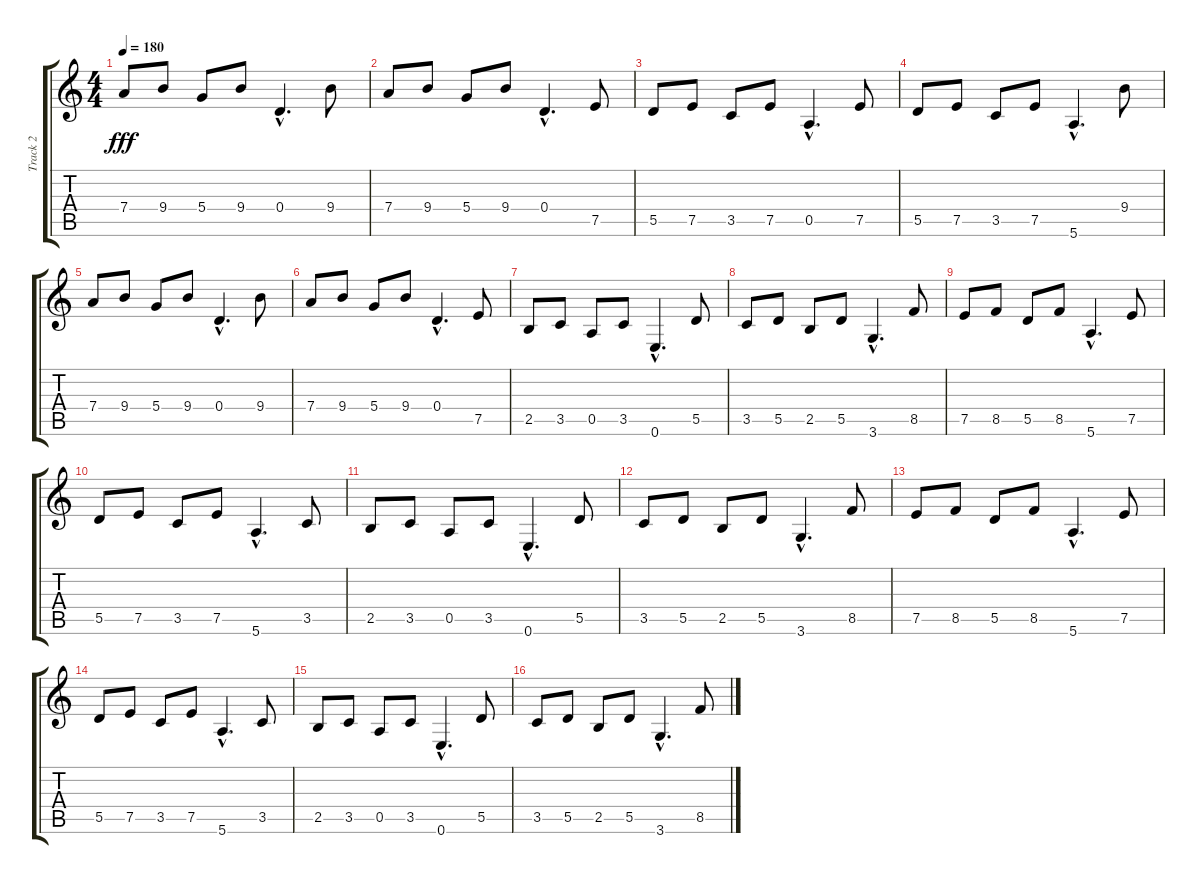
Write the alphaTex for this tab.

\track ("Track 2" "Track 2") {instrument distortionguitar}
\staff {score tabs}
\tuning (E4 B3 G3 D3 A2 E2) {hide}
\ts (4 4)
\tempo 180
\clef g2
\ks c
7.4.8{dy fff} 9.4.8 5.4.8 9.4.8 0.4{hac}.4{d} 9.4.8 |
7.4.8 9.4.8 5.4.8 9.4.8 0.4{hac}.4{d} 7.5.8 |
5.5.8 7.5.8 3.5.8 7.5.8 0.5{hac}.4{d} 7.5.8 |
5.5.8 7.5.8 3.5.8 7.5.8 5.6{hac}.4{d} 9.4.8 |
7.4.8 9.4.8 5.4.8 9.4.8 0.4{hac}.4{d} 9.4.8 |
7.4.8 9.4.8 5.4.8 9.4.8 0.4{hac}.4{d} 7.5.8 |
2.5.8 3.5.8 0.5.8 3.5.8 0.6{hac}.4{d} 5.5.8 |
3.5.8 5.5.8 2.5.8 5.5.8 3.6{hac}.4{d} 8.5.8 |
7.5.8 8.5.8 5.5.8 8.5.8 5.6{hac}.4{d} 7.5.8 |
5.5.8 7.5.8 3.5.8 7.5.8 5.6{hac}.4{d} 3.5.8 |
2.5.8 3.5.8 0.5.8 3.5.8 0.6{hac}.4{d} 5.5.8 |
3.5.8 5.5.8 2.5.8 5.5.8 3.6{hac}.4{d} 8.5.8 |
7.5.8 8.5.8 5.5.8 8.5.8 5.6{hac}.4{d} 7.5.8 |
5.5.8 7.5.8 3.5.8 7.5.8 5.6{hac}.4{d} 3.5.8 |
2.5.8 3.5.8 0.5.8 3.5.8 0.6{hac}.4{d} 5.5.8 |
3.5.8 5.5.8 2.5.8 5.5.8 3.6{hac}.4{d} 8.5.8
